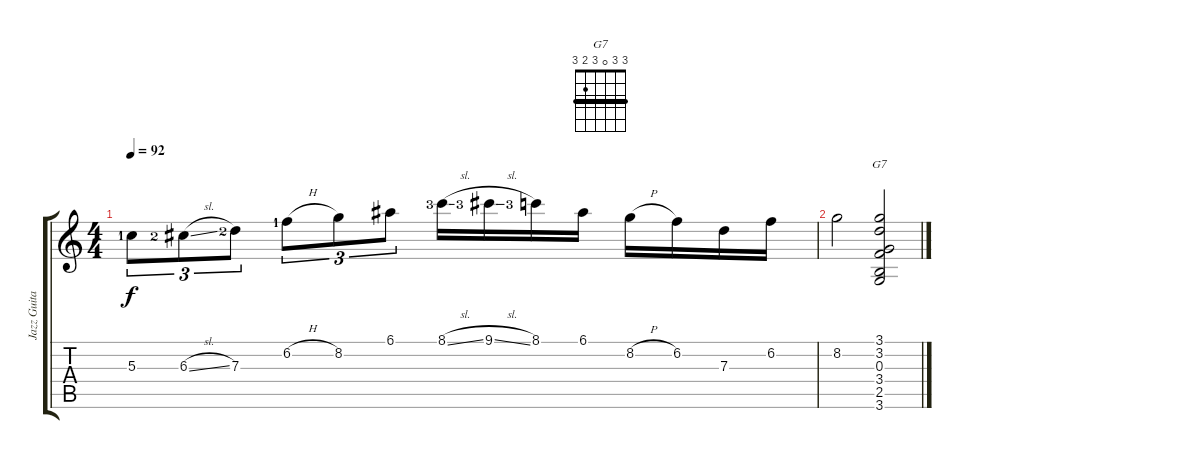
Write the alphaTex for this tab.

\track ("Jazz Guitar" "Jazz Guita") {instrument electricguitarjazz}
\staff {score tabs}
\tuning (E4 B3 G3 D3 A2 E2) {hide}
\chord ("G7" 3 3 0 3 2 3) {barre 3}
\ts (4 4)
\tempo 92
\clef g2
\ks c
5.3{lf 2}.8{tu (3 2) dy f instrument electricguitarjazz} 6.3{sl lf 3}.8{tu (3 2)} 7.3{lf 3}.8{tu (3 2)} 6.2{h lf 2}.8{tu (3 2)} 8.2.8{tu (3 2)} 6.1.8{tu (3 2)} 8.1{sl lf 4}.16 9.1{sl lf 4}.16 8.1{lf 4}.16 6.1.16 8.2{h}.16 6.2.16 7.3.16 6.2.16 |
8.2.2 (3.1 3.2 0.3 3.4 2.5 3.6).2{ch "G7"}
